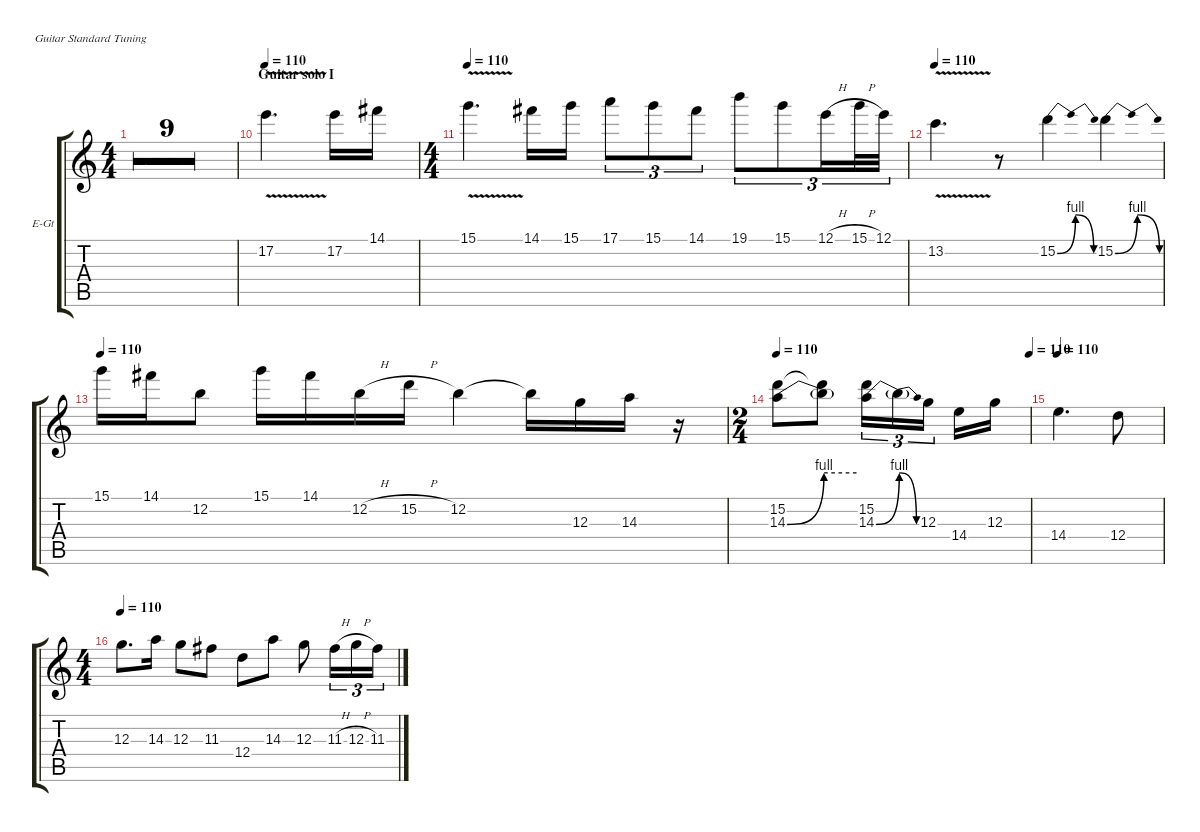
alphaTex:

\hideDynamics
\bracketExtendMode groupsimilarinstruments
\firstSystemTrackNameOrientation horizontal
\otherSystemsTrackNameOrientation horizontal
\track ("Guitar 4 (solo)" "E-Gt") {multiBarRest instrument distortionguitar}
\staff {score tabs}
\tuning (E4 B3 G3 D3 A2 E2)
\ts (4 4)
\tempo 110
\clef g2
\ks c
r.1{dy fff} |
\tempo 110
r.1 |
\tempo 110
r.1 |
\ts (2 4)
\tempo 110
\tempo (110 1)
r.2 |
\tempo 110
r.2 |
\ts (4 4)
\tempo 110
r.1 |
\tempo 110
r.1 |
\tempo 110
r.1 |
\ts (2 4)
\tempo 110
\tempo (110 1)
r.2 |
\section ("" "Guitar solo I")
\tempo 110
17.2{v}.4{d dy f} 17.2.16 14.1.16 |
\ts (4 4)
\tempo 110
15.1{v}.4{d} 14.1.16 15.1.16 17.1.8{tu (3 2)} 15.1.8{tu (3 2)} 14.1.8{tu (3 2)} 19.1.8{tu (3 2)} 15.1.8{tu (3 2)} 12.1{h}.16{tu (3 2)} 15.1{h}.32{tu (3 2)} 12.1.32{tu (3 2)} |
\tempo 110
13.2{v}.4{d} r.8 15.2{be (bendrelease 0 0 30 4 30 4 60 0)}.4 15.2{be (bendrelease 0 0 30 4 30 4 60 0)}.4 |
\tempo 110
15.1.16 14.1.16 12.2.8 15.1.16 14.1.16 12.2{h}.16 15.2{h}.16 12.2.4 12.2{t}.16 12.3.16 14.3.16 r.16 |
\ts (2 4)
\tempo 110
\tempo (110 1)
(15.2 14.3{be (bend 0 0 60 4)}).8 (15.2{t} 14.3{be (hold 0 4 60 4) t}).8 (15.2 14.3{be (bend 0 0 60 4)}).16{tu (3 2)} 14.3{be (release 0 4 60 0) t}.16{tu (3 2)} 12.3.16{tu (3 2)} 14.4.16 12.3.16 |
\tempo 110
14.4.4{d} 12.4.8 |
\ts (4 4)
\tempo 110
12.3.8{d} 14.3.16 12.3.8 11.3.8 12.4.8 14.3.8 12.3.8 11.3{h}.16{tu (3 2)} 12.3{h}.16{tu (3 2)} 11.3.16{tu (3 2)}
